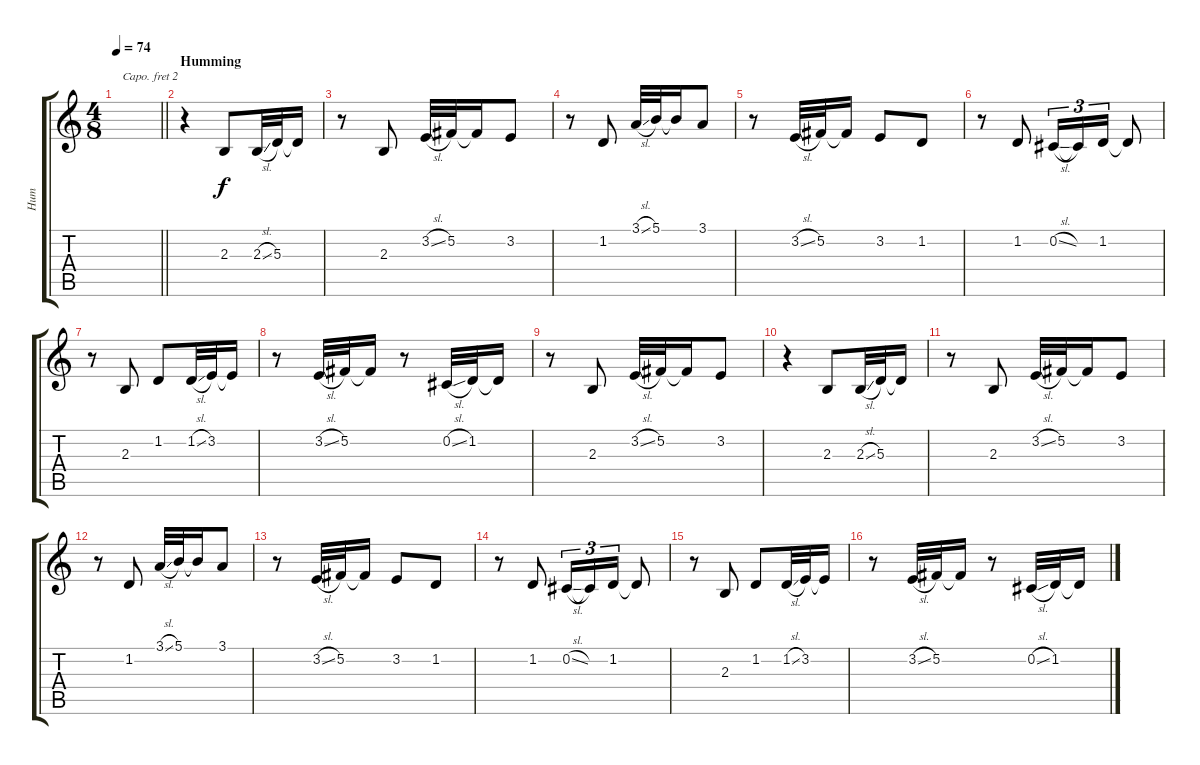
\track ("Hum" "Hum") {instrument synthvoice}
\staff {score tabs}
\capo 2
\tuning (E4 B3 G3 D3 A2 E2) {hide}
\ts (4 8)
\tempo 74
\clef g2
\barLineRight lightlight
\ks c
|
\section ("" "Humming")
r.4 2.3.8 2.3{sl}.32 5.3.32 5.3{t}.16 |
r.8 2.3.8 3.2{sl}.32 5.2.32 5.2{t}.16 3.2.8 |
r.8 1.2.8 3.1{sl}.32 5.1.32 5.1{t}.16 3.1.8 |
r.8 3.2{sl}.32 5.2.32 5.2{t}.16 3.2.8 1.2.8 |
r.8 1.2.8 0.2{sl}.16{tu (3 2)} 0.2{t}.16{tu (3 2)} 1.2.16{tu (3 2)} 1.2{t}.8 |
r.8 2.3.8 1.2.8 1.2{sl}.32 3.2.32 3.2{t}.16 |
r.8 3.2{sl}.32 5.2.32 5.2{t}.16 r.8 0.2{sl}.32 1.2.32 1.2{t}.16 |
r.8 2.3.8 3.2{sl}.32 5.2.32 5.2{t}.16 3.2.8 |
r.4 2.3.8 2.3{sl}.32 5.3.32 5.3{t}.16 |
r.8 2.3.8 3.2{sl}.32 5.2.32 5.2{t}.16 3.2.8 |
r.8 1.2.8 3.1{sl}.32 5.1.32 5.1{t}.16 3.1.8 |
r.8 3.2{sl}.32 5.2.32 5.2{t}.16 3.2.8 1.2.8 |
r.8 1.2.8 0.2{sl}.16{tu (3 2)} 0.2{t}.16{tu (3 2)} 1.2.16{tu (3 2)} 1.2{t}.8 |
r.8 2.3.8 1.2.8 1.2{sl}.32 3.2.32 3.2{t}.16 |
r.8 3.2{sl}.32 5.2.32 5.2{t}.16 r.8 0.2{sl}.32 1.2.32 1.2{t}.16
